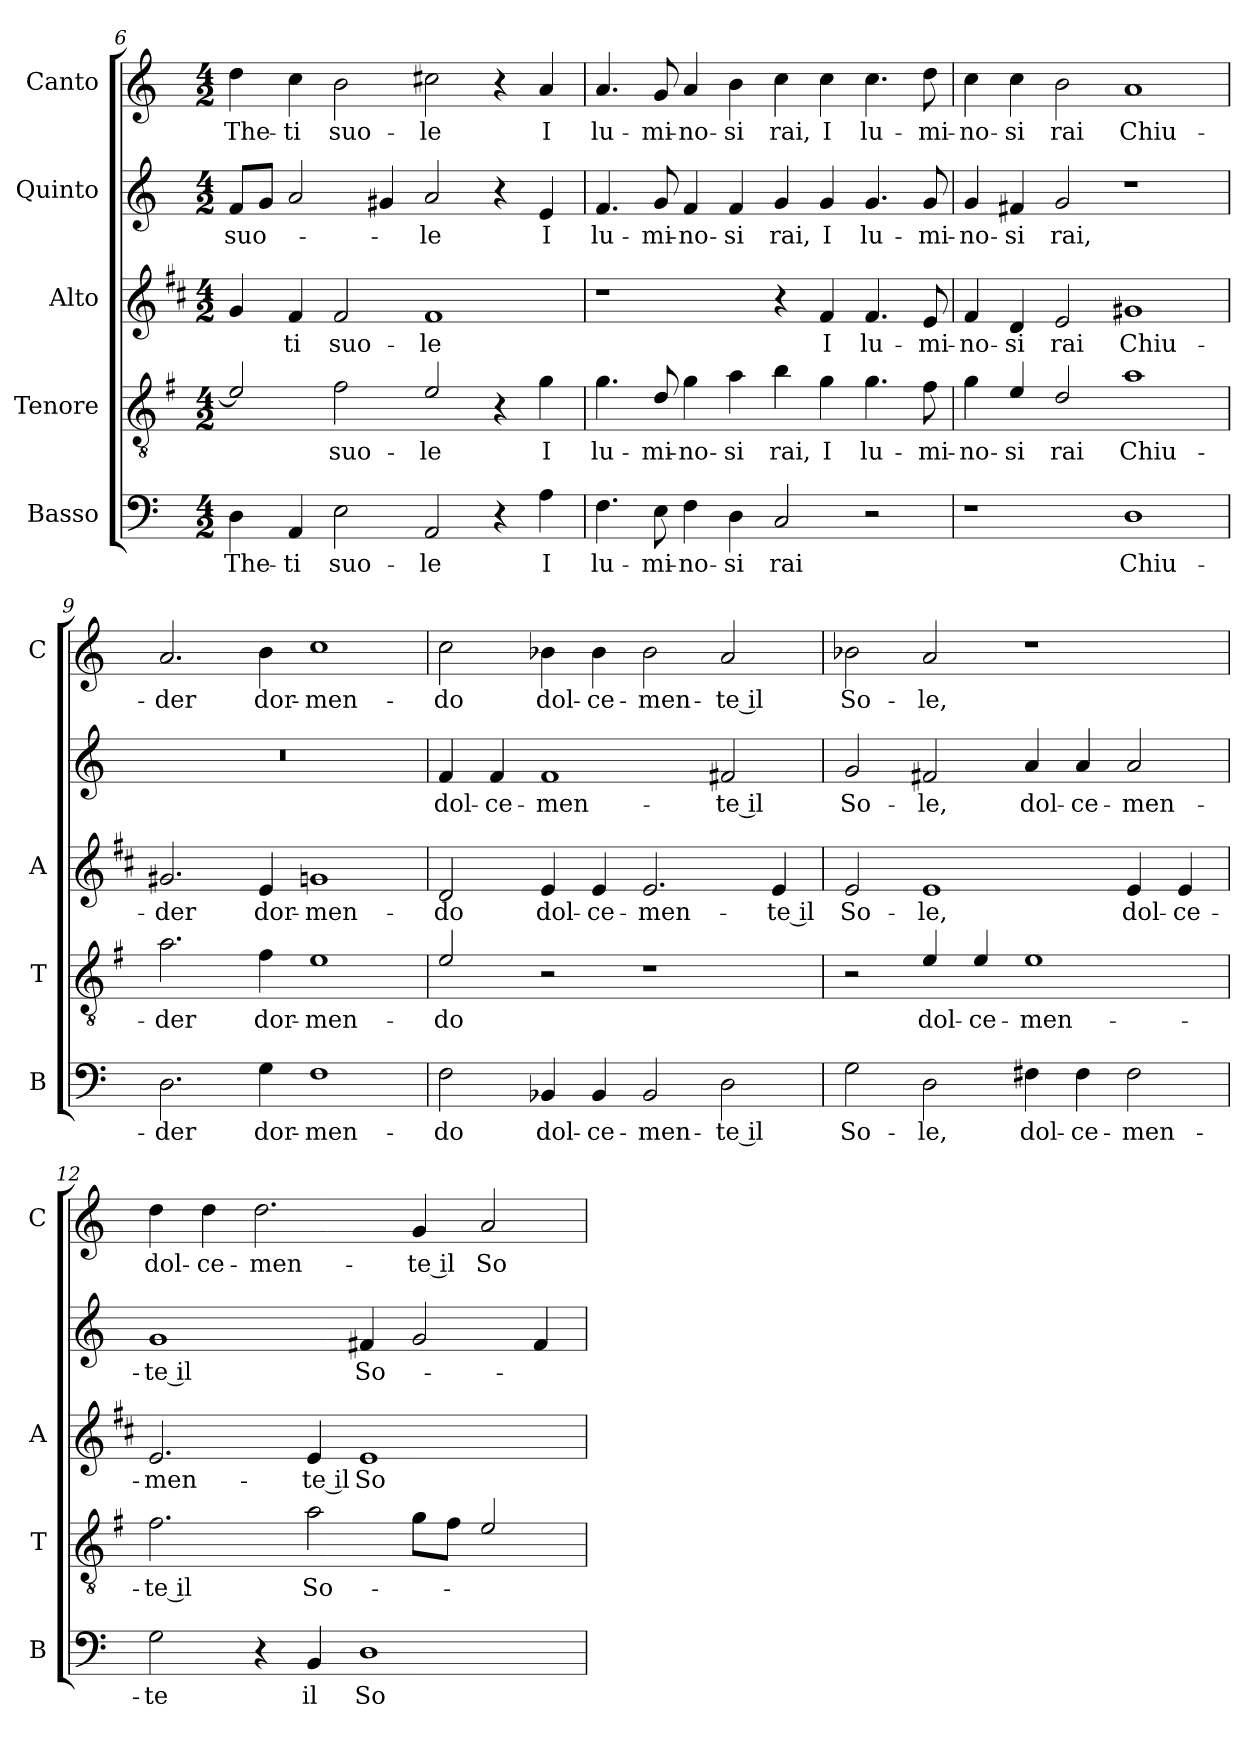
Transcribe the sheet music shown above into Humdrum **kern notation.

**kern	**text	**kern	**text	**kern	**text	**kern	**text	**kern	**text
*part5	*part5	*part4	*part4	*part3	*part3	*part2	*part2	*part1	*part1
*staff5	*staff5	*staff4	*staff4	*staff3	*staff3	*staff2	*staff2	*staff1	*staff1
*I"Basso	*	*I"Tenore	*	*I"Alto	*	*I"Quinto	*	*I"Canto	*
*I'B	*	*I'T	*	*I'A	*	*	*	*I'C	*
*clefF4	*	*clefGv2	*	*clefG2	*	*clefG2	*	*clefG2	*
*	*	*ITrd4c7	*	*ITrd1c2	*	*	*	*	*
*k[]	*	*k[]	*	*k[]	*	*k[]	*	*k[]	*
*C:	*	*C:	*	*C:	*	*C:	*	*C:	*
*M4/2	*	*M4/2	*	*M4/2	*	*M4/2	*	*M4/2	*
=6	=6	=6	=6	=6	=6	=6	=6	=6	=6
!	!LO:LY:b	!	!	!	!	!	!LO:LY:b	!	!LO:LY:b
4D\	The-	2A/]	.	4f/	.	8f/L	suo-	4dd\	The-
.	.	.	.	.	.	8g/J	.	.	.
!	!LO:LY:b	!	!	!	!LO:LY:b	!	!	!	!LO:LY:b
4AA/	-ti	.	.	4e/	-ti	2a/	.	4cc\	-ti
!	!LO:LY:b	!	!LO:LY:b	!	!LO:LY:b	!	!	!	!LO:LY:b
2E\	suo-	2B\	suo-	2e/	suo-	.	.	2b\	suo-
.	.	.	.	.	.	4g#X/	.	.	.
!	!LO:LY:b	!	!LO:LY:b	!	!LO:LY:b	!	!LO:LY:b	!	!LO:LY:b
2AA/	-le	2A/	-le	1e	-le	2a/	-le	2cc#X\	-le
4r	.	4r	.	.	.	4r	.	4r	.
!	!LO:LY:b	!	!LO:LY:b	!	!	!	!LO:LY:b	!	!LO:LY:b
4A\	I	4c\	I	.	.	4e/	I	4a/	I
!!LO:PB:g=z
=7	=7	=7	=7	=7	=7	=7	=7	=7	=7
!	!LO:LY:b	!	!LO:LY:b	!	!	!	!LO:LY:b	!	!LO:LY:b
4.F\	lu-	4.c\	lu-	1r	.	4.f/	lu-	4.a/	lu-
!	!LO:LY:b	!	!LO:LY:b	!	!	!	!LO:LY:b	!	!LO:LY:b
8E\	-mi-	8G/	-mi-	.	.	8g/	-mi-	8g/	-mi-
!	!LO:LY:b	!	!LO:LY:b	!	!	!	!LO:LY:b	!	!LO:LY:b
4F\	-no-	4c\	-no-	.	.	4f/	-no-	4a/	-no-
!	!LO:LY:b	!	!LO:LY:b	!	!	!	!LO:LY:b	!	!LO:LY:b
4D\	-si	4d\	-si	.	.	4f/	-si	4b\	-si
!	!LO:LY:b	!	!LO:LY:b	!	!	!	!LO:LY:b	!	!LO:LY:b
2C/	rai	4e\	rai,	4r	.	4g/	rai,	4cc\	rai,
!	!	!	!LO:LY:b	!	!LO:LY:b	!	!LO:LY:b	!	!LO:LY:b
.	.	4c\	I	4e/	I	4g/	I	4cc\	I
!	!	!	!LO:LY:b	!	!LO:LY:b	!	!LO:LY:b	!	!LO:LY:b
2r	.	4.c\	lu-	4.e/	lu-	4.g/	lu-	4.cc\	lu-
!	!	!	!LO:LY:b	!	!LO:LY:b	!	!LO:LY:b	!	!LO:LY:b
.	.	8B\	-mi-	8d/	-mi-	8g/	-mi-	8dd\	-mi-
=8	=8	=8	=8	=8	=8	=8	=8	=8	=8
!	!	!	!LO:LY:b	!	!LO:LY:b	!	!LO:LY:b	!	!LO:LY:b
1r	.	4c\	-no-	4e/	-no-	4g/	-no-	4cc\	-no-
!	!	!	!LO:LY:b	!	!LO:LY:b	!	!LO:LY:b	!	!LO:LY:b
.	.	4A/	-si	4c/	-si	4f#X/	-si	4cc\	-si
!	!	!	!LO:LY:b	!	!LO:LY:b	!	!LO:LY:b	!	!LO:LY:b
.	.	2G/	rai	2d/	rai	2g/	rai,	2b\	rai
!	!LO:LY:b	!	!LO:LY:b	!	!LO:LY:b	!	!	!	!LO:LY:b
1D	Chiu-	1d	Chiu-	1f#X	Chiu-	1r	.	1a	Chiu-
=9	=9	=9	=9	=9	=9	=9	=9	=9	=9
!	!LO:LY:b	!	!LO:LY:b	!	!LO:LY:b	!	!	!	!LO:LY:b
2.D\	-der	2.d\	-der	2.f#X/	-der	0r	.	2.a/	-der
!	!LO:LY:b	!	!LO:LY:b	!	!LO:LY:b	!	!	!	!LO:LY:b
4G\	dor-	4B\	dor-	4d/	dor-	.	.	4b\	dor-
!	!LO:LY:b	!	!LO:LY:b	!	!LO:LY:b	!	!	!	!LO:LY:b
1F	-men-	1A	-men-	1fn	-men-	.	.	1cc	-men-
=10	=10	=10	=10	=10	=10	=10	=10	=10	=10
!	!LO:LY:b	!	!LO:LY:b	!	!LO:LY:b	!	!LO:LY:b	!	!LO:LY:b
2F\	-do	2A/	-do	2c/	-do	4f/	dol-	2cc\	-do
!	!	!	!	!	!	!	!LO:LY:b	!	!
.	.	.	.	.	.	4f/	-ce-	.	.
!	!LO:LY:b	!	!	!	!LO:LY:b	!	!LO:LY:b	!	!LO:LY:b
4BB-X/	dol-	2r	.	4d/	dol-	1f	-men-	4b-X\	dol-
!	!LO:LY:b	!	!	!	!LO:LY:b	!	!	!	!LO:LY:b
4BB-/	-ce-	.	.	4d/	-ce-	.	.	4b-\	-ce-
!	!LO:LY:b	!	!	!	!LO:LY:b	!	!	!	!LO:LY:b
2BB-/	-men-	1r	.	2.d/	-men-	.	.	2b-\	-men-
!	!LO:LY:b	!	!	!	!	!	!LO:LY:b	!	!LO:LY:b
2D\	-te il	.	.	.	.	2f#X/	-te il	2a/	-te il
!	!	!	!	!	!LO:LY:b	!	!	!	!
.	.	.	.	4d/	-te il	.	.	.	.
!!LO:LB:g=z
=11	=11	=11	=11	=11	=11	=11	=11	=11	=11
!	!LO:LY:b	!	!	!	!LO:LY:b	!	!LO:LY:b	!	!LO:LY:b
2G\	So-	2r	.	2d/	So-	2g/	So-	2b-X\	So-
!	!LO:LY:b	!	!LO:LY:b	!	!LO:LY:b	!	!LO:LY:b	!	!LO:LY:b
2D\	-le,	4A/	dol-	1d	-le,	2f#X/	-le,	2a/	-le,
!	!	!	!LO:LY:b	!	!	!	!	!	!
.	.	4A/	-ce-	.	.	.	.	.	.
!	!LO:LY:b	!	!LO:LY:b	!	!	!	!LO:LY:b	!	!
4F#X\	dol-	1A	-men-	.	.	4a/	dol-	1r	.
!	!LO:LY:b	!	!	!	!	!	!LO:LY:b	!	!
4F#\	-ce-	.	.	.	.	4a/	-ce-	.	.
!	!LO:LY:b	!	!	!	!LO:LY:b	!	!LO:LY:b	!	!
2F#\	-men-	.	.	4d/	dol-	2a/	-men-	.	.
!	!	!	!	!	!LO:LY:b	!	!	!	!
.	.	.	.	4d/	-ce-	.	.	.	.
=12	=12	=12	=12	=12	=12	=12	=12	=12	=12
!	!LO:LY:b	!	!LO:LY:b	!	!LO:LY:b	!	!LO:LY:b	!	!LO:LY:b
2G\	-te	2.B\	-te il	2.d/	-men-	1g	-te il	4dd\	dol-
!	!	!	!	!	!	!	!	!	!LO:LY:b
.	.	.	.	.	.	.	.	4dd\	-ce-
!	!	!	!	!	!	!	!	!	!LO:LY:b
4r	.	.	.	.	.	.	.	2.dd\	-men-
!	!LO:LY:b	!	!LO:LY:b	!	!LO:LY:b	!	!	!	!
4BB/	il	2d\	So-	4d/	-te il	.	.	.	.
!	!LO:LY:b	!	!	!	!LO:LY:b	!	!LO:LY:b	!	!
1D	So-	.	.	1d	So-	4f#X/	So-	.	.
!	!	!	!	!	!	!	!	!	!LO:LY:b
.	.	8c\L	.	.	.	2g/	.	4g/	-te il
.	.	8B\J	.	.	.	.	.	.	.
!	!	!	!	!	!	!	!	!	!LO:LY:b
.	.	2A/	.	.	.	.	.	2a/	So-
.	.	.	.	.	.	4f#/	.	.	.
=	=	=	=	=	=	=	=	=	=
*-	*-	*-	*-	*-	*-	*-	*-	*-	*-
